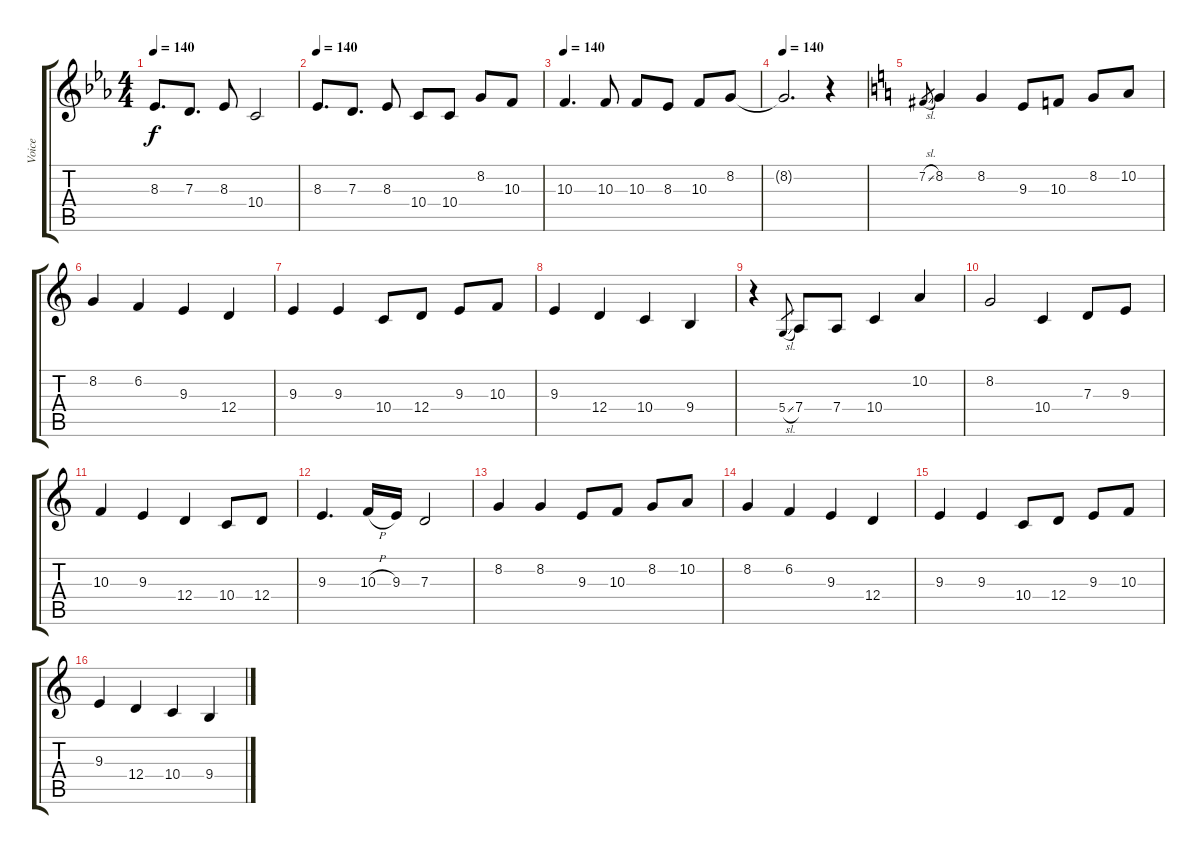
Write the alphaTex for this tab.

\track ("Voice" "Voice") {instrument stringensemble1}
\staff {score tabs}
\tuning (E4 B3 G3 D3 A2 E2) {hide}
\ts (4 4)
\tempo 140
\clef g2
\ks eb
8.3.8{d dy f} 7.3.8{d} 8.3.8 10.4.2 |
\tempo 140
8.3.8{d} 7.3.8{d} 8.3.8 10.4.8 10.4.8 8.2.8 10.3.8 |
\tempo 140
10.3.4{d} 10.3.8 10.3.8 8.3.8 10.3.8 8.2.8 |
\tempo 140
8.2{t}.2{d} r.4 |
\ks c
7.2{sl}.8{gr} 8.2.4 8.2.4 9.3.8 10.3.8 8.2.8 10.2.8 |
8.2.4 6.2.4 9.3.4 12.4.4 |
9.3.4 9.3.4 10.4.8 12.4.8 9.3.8 10.3.8 |
9.3.4 12.4.4 10.4.4 9.4.4 |
r.4 5.4{sl}.8{gr} 7.4.8 7.4.8 10.4.4 10.2.4 |
8.2.2 10.4.4 7.3.8 9.3.8 |
10.3.4 9.3.4 12.4.4 10.4.8 12.4.8 |
9.3.4{d} 10.3{h}.16 9.3.16 7.3.2 |
8.2.4 8.2.4 9.3.8 10.3.8 8.2.8 10.2.8 |
8.2.4 6.2.4 9.3.4 12.4.4 |
9.3.4 9.3.4 10.4.8 12.4.8 9.3.8 10.3.8 |
9.3.4 12.4.4 10.4.4 9.4.4
